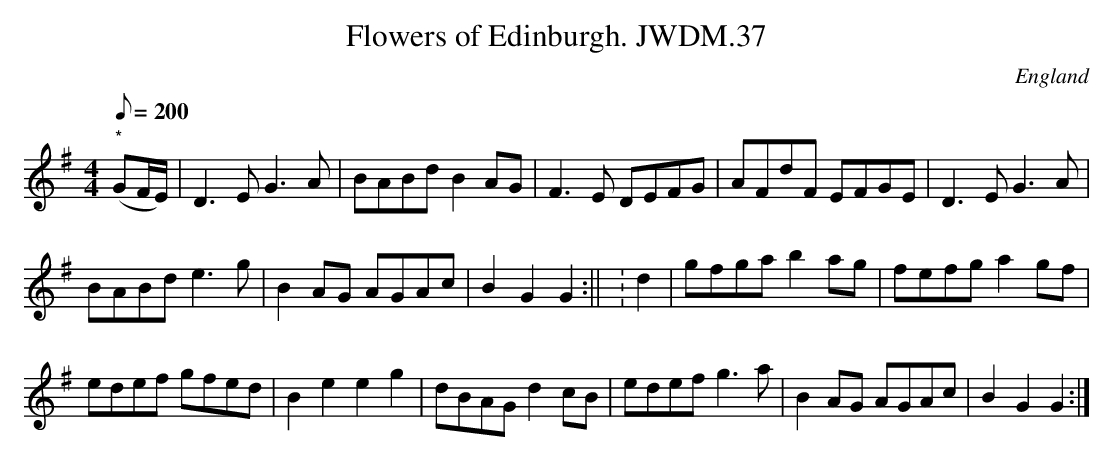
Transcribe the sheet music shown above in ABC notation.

X:1
T:Flowers of Edinburgh. JWDM.37
M:4/4
L:1/8
Q:200
O:England
K:G
"*"(GF/E/)|D3 E G3A|BABd B2 AG|F3E DEFG|AFdF EFGE|
D3E G3A|!BABd e3g|B2 AG AGAc|B2G2G2:||
:d2|gfga b2 ag|fefg a2 gf|!edef gfed|B2 e2e2g2|
dBAG d2 cB|edef g3a|B2 AG AGAc|B2 G2 G2:|]
